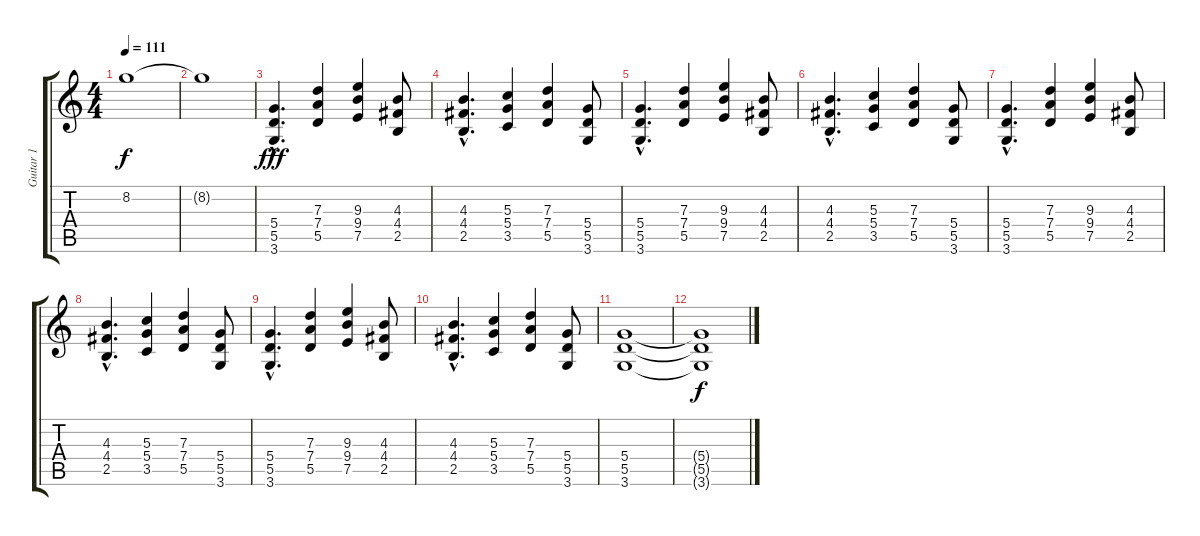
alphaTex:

\track ("Guitar 1" "Guitar 1") {instrument distortionguitar}
\staff {score tabs}
\tuning (E4 B3 G3 D3 A2 E2) {hide}
\ts (4 4)
\tempo 111
\clef g2
\ks c
8.2.1{dy f} |
8.2{t}.1 |
(5.4{hac} 5.5{hac} 3.6{hac}).4{d dy fff} (7.3 7.4 5.5).4 (9.3 9.4 7.5).4 (4.3 4.4 2.5).8 |
(4.3{hac} 4.4{hac} 2.5{hac}).4{d} (5.3 5.4 3.5).4 (7.3 7.4 5.5).4 (5.4 5.5 3.6).8 |
(5.4{hac} 5.5{hac} 3.6{hac}).4{d} (7.3 7.4 5.5).4 (9.3 9.4 7.5).4 (4.3 4.4 2.5).8 |
(4.3{hac} 4.4{hac} 2.5{hac}).4{d} (5.3 5.4 3.5).4 (7.3 7.4 5.5).4 (5.4 5.5 3.6).8 |
(5.4{hac} 5.5{hac} 3.6{hac}).4{d} (7.3 7.4 5.5).4 (9.3 9.4 7.5).4 (4.3 4.4 2.5).8 |
(4.3{hac} 4.4{hac} 2.5{hac}).4{d} (5.3 5.4 3.5).4 (7.3 7.4 5.5).4 (5.4 5.5 3.6).8 |
(5.4{hac} 5.5{hac} 3.6{hac}).4{d} (7.3 7.4 5.5).4 (9.3 9.4 7.5).4 (4.3 4.4 2.5).8 |
(4.3{hac} 4.4{hac} 2.5{hac}).4{d} (5.3 5.4 3.5).4 (7.3 7.4 5.5).4 (5.4 5.5 3.6).8 |
(5.4 5.5 3.6).1{volume 16} |
(5.4{t} 5.5{t} 3.6{t}).1{dy f}
